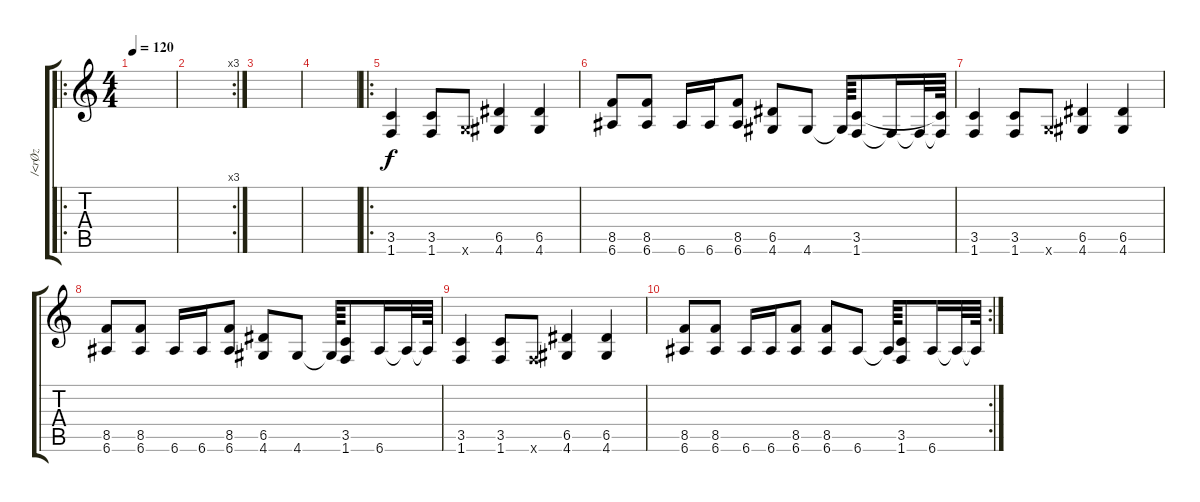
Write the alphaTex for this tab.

\track ("/<rØz" "/<rØz") {instrument distortionguitar}
\staff {score tabs}
\tuning (E4 B3 G3 D3 A2 E2) {hide}
\ro
\ts (4 4)
\tempo 120
\clef g2
\ks c
|
\rc 3
|
|
|
\ro
(3.5 1.6).4 (3.5 1.6).8 3.6{x}.8 (6.5 4.6).4 (6.5 4.6).4 |
(8.5 6.6).8 (8.5 6.6).8 6.6.16 6.6.16 (8.5 6.6).8 (6.5 4.6).8 4.6.8 4.6{t}.64 (3.5 1.6).8 1.6{t}.16 1.6{t}.32 (3.5{t} 1.6{t}).64 |
(3.5 1.6).4 (3.5 1.6).8 3.6{x}.8 (6.5 4.6).4 (6.5 4.6).4 |
(8.5 6.6).8 (8.5 6.6).8 6.6.16 6.6.16 (8.5 6.6).8 (6.5 4.6).8 4.6.8 4.6{t}.64 (3.5 1.6).8 6.6.16 6.6{t}.32 6.6{t}.64 |
(3.5 1.6).4 (3.5 1.6).8 1.6{x}.8 (6.5 4.6).4 (6.5 4.6).4 |
\rc 2
(8.5 6.6).8 (8.5 6.6).8 6.6.16 6.6.16 (8.5 6.6).8 (8.5 6.6).8 6.6.8 6.6{t}.64 (3.5 1.6).8 6.6.16 6.6{t}.32 6.6{t}.64
